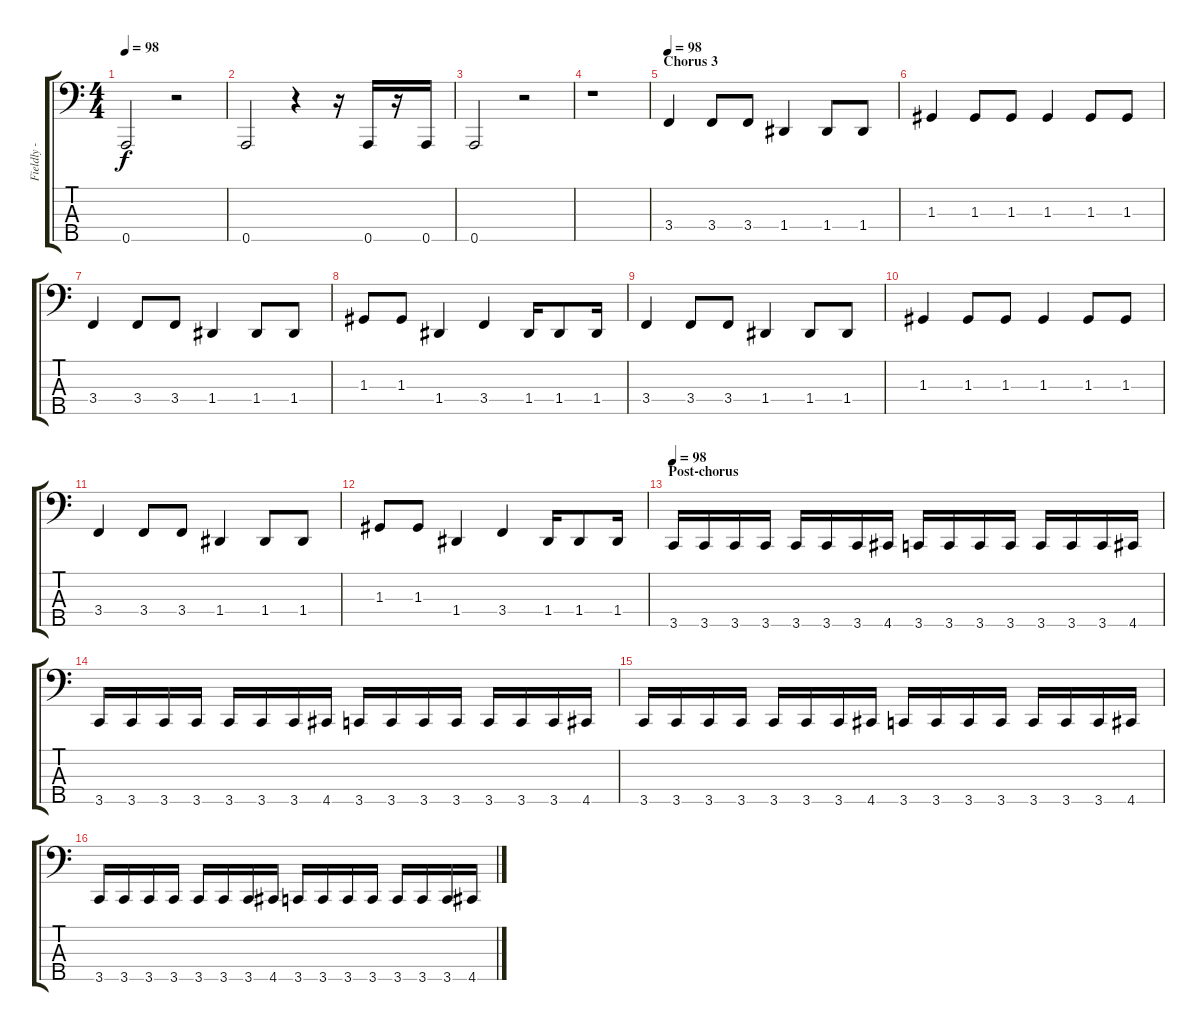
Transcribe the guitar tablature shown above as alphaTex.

\track ("Fieldly - Bass" "Fieldly - ") {instrument fretlessbass}
\staff {score tabs}
\tuning (F2 C2 G1 D1 A0) {hide}
\ts (4 4)
\tempo 98
\clef f4
\ks c
0.5.2{dy f} r.2 |
0.5.2 r.4 r.16 0.5.16 r.16 0.5.16 |
0.5.2 r.2 |
r.1 |
\section ("" "Chorus 3")
\tempo 98
3.4.4{volume 16 instrument fretlessbass} 3.4.8 3.4.8 1.4.4 1.4.8 1.4.8 |
1.3.4 1.3.8 1.3.8 1.3.4 1.3.8 1.3.8 |
3.4.4 3.4.8 3.4.8 1.4.4 1.4.8 1.4.8 |
1.3.8 1.3.8 1.4.4 3.4.4 1.4.16 1.4.8 1.4.16 |
3.4.4 3.4.8 3.4.8 1.4.4 1.4.8 1.4.8 |
1.3.4 1.3.8 1.3.8 1.3.4 1.3.8 1.3.8 |
3.4.4 3.4.8 3.4.8 1.4.4 1.4.8 1.4.8 |
1.3.8 1.3.8 1.4.4 3.4.4 1.4.16 1.4.8 1.4.16 |
\section ("" "Post-chorus")
\tempo 98
3.5.16{volume 16 instrument slapbass1} 3.5.16 3.5.16 3.5.16 3.5.16 3.5.16 3.5.16 4.5.16 3.5.16 3.5.16 3.5.16 3.5.16 3.5.16 3.5.16 3.5.16 4.5.16 |
3.5.16 3.5.16 3.5.16 3.5.16 3.5.16 3.5.16 3.5.16 4.5.16 3.5.16 3.5.16 3.5.16 3.5.16 3.5.16 3.5.16 3.5.16 4.5.16 |
3.5.16 3.5.16 3.5.16 3.5.16 3.5.16 3.5.16 3.5.16 4.5.16 3.5.16 3.5.16 3.5.16 3.5.16 3.5.16 3.5.16 3.5.16 4.5.16 |
3.5.16 3.5.16 3.5.16 3.5.16 3.5.16 3.5.16 3.5.16 4.5.16 3.5.16 3.5.16 3.5.16 3.5.16 3.5.16 3.5.16 3.5.16 4.5.16
